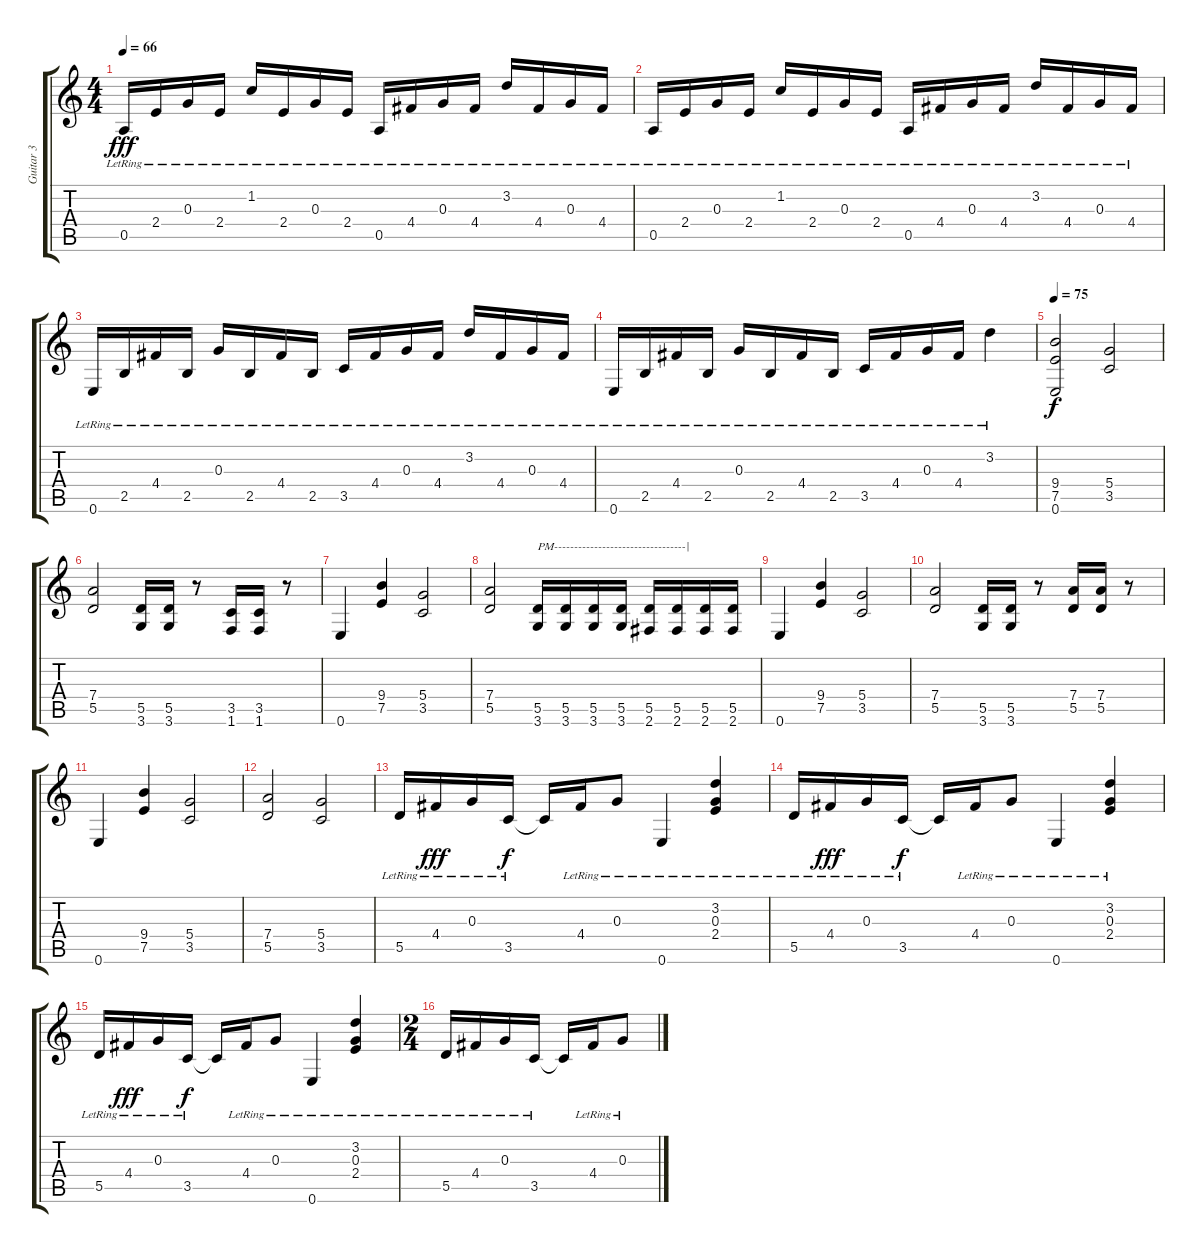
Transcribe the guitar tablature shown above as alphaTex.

\track ("Guitar 3" "Guitar 3") {instrument distortionguitar}
\staff {score tabs}
\tuning (E4 B3 G3 D3 A2 E2) {hide}
\ts (4 4)
\tempo 66
\clef g2
\ks c
0.5{lr}.16{dy fff} 2.4{lr}.16 0.3{lr}.16 2.4{lr}.16 1.2{lr}.16 2.4{lr}.16 0.3{lr}.16 2.4{lr}.16 0.5{lr}.16 4.4{lr}.16 0.3{lr}.16 4.4{lr}.16 3.2{lr}.16 4.4{lr}.16 0.3{lr}.16 4.4{lr}.16 |
0.5{lr}.16 2.4{lr}.16 0.3{lr}.16 2.4{lr}.16 1.2{lr}.16 2.4{lr}.16 0.3{lr}.16 2.4{lr}.16 0.5{lr}.16 4.4{lr}.16 0.3{lr}.16 4.4{lr}.16 3.2{lr}.16 4.4{lr}.16 0.3{lr}.16 4.4{lr}.16 |
0.6{lr}.16 2.5{lr}.16 4.4{lr}.16 2.5{lr}.16 0.3{lr}.16 2.5{lr}.16 4.4{lr}.16 2.5{lr}.16 3.5{lr}.16 4.4{lr}.16 0.3{lr}.16 4.4{lr}.16 3.2{lr}.16 4.4{lr}.16 0.3{lr}.16 4.4{lr}.16 |
0.6{lr}.16 2.5{lr}.16 4.4{lr}.16 2.5{lr}.16 0.3{lr}.16 2.5{lr}.16 4.4{lr}.16 2.5{lr}.16 3.5{lr}.16 4.4{lr}.16 0.3{lr}.16 4.4{lr}.16 3.2{lr}.4 |
\tempo 75
(9.4 7.5 0.6).2{dy f} (5.4 3.5).2 |
(7.4 5.5).2 (5.5 3.6).16 (5.5 3.6).16 r.8 (3.5 1.6).16 (3.5 1.6).16 r.8 |
0.6.4 (9.4 7.5).4 (5.4 3.5).2 |
(7.4 5.5).2 (5.5 3.6).16{txt "PM---------------------------------|"} (5.5 3.6).16 (5.5 3.6).16 (5.5 3.6).16 (5.5 2.6).16 (5.5 2.6).16 (5.5 2.6).16 (5.5 2.6).16 |
0.6.4 (9.4 7.5).4 (5.4 3.5).2 |
(7.4 5.5).2 (5.5 3.6).16 (5.5 3.6).16 r.8 (7.4 5.5).16 (7.4 5.5).16 r.8 |
0.6.4 (9.4 7.5).4 (5.4 3.5).2 |
(7.4 5.5).2 (5.4 3.5).2 |
5.5{lr}.16 4.4{lr}.16{dy fff} 0.3{lr}.16 3.5{lr}.16{dy f} 3.5{t}.16 4.4{lr}.16 0.3{lr}.8 0.6{lr}.4 (3.2{lr} 0.3{lr} 2.4{lr}).4 |
5.5{lr}.16 4.4{lr}.16{dy fff} 0.3{lr}.16 3.5{lr}.16{dy f} 3.5{t}.16 4.4{lr}.16 0.3{lr}.8 0.6{lr}.4 (3.2{lr} 0.3{lr} 2.4{lr}).4 |
5.5{lr}.16 4.4{lr}.16{dy fff} 0.3{lr}.16 3.5{lr}.16{dy f} 3.5{t}.16 4.4{lr}.16 0.3{lr}.8 0.6{lr}.4 (3.2{lr} 0.3{lr} 2.4{lr}).4 |
\ts (2 4)
5.5{lr}.16 4.4{lr}.16 0.3{lr}.16 3.5{lr}.16 3.5{t}.16 4.4{lr}.16 0.3{lr}.8
